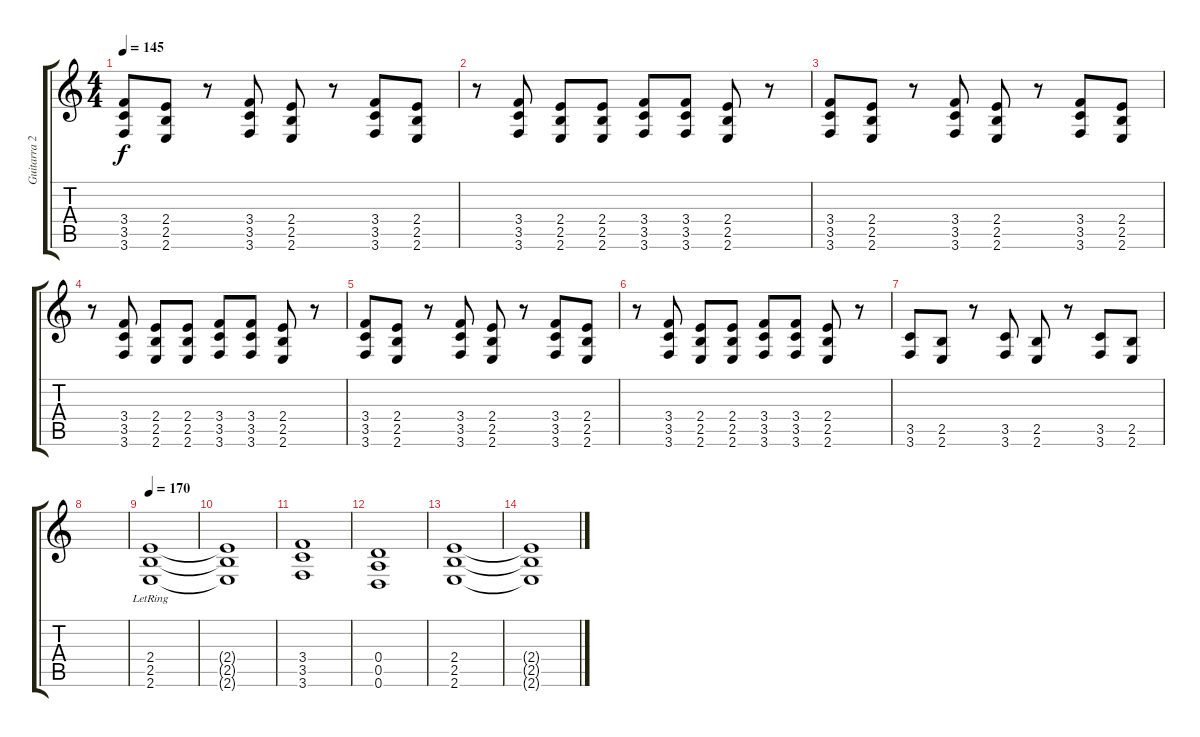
\track ("Guitarra 2" "Guitarra 2") {instrument distortionguitar}
\staff {score tabs}
\tuning (E4 B3 G3 D3 A2 D2) {hide}
\ts (4 4)
\tempo 145
\clef g2
\ks c
(3.4 3.5 3.6).8{dy f} (2.4 2.5 2.6).8 r.8 (3.4 3.5 3.6).8 (2.4 2.5 2.6).8 r.8 (3.4 3.5 3.6).8 (2.4 2.5 2.6).8 |
r.8 (3.4 3.5 3.6).8 (2.4 2.5 2.6).8 (2.4 2.5 2.6).8 (3.4 3.5 3.6).8 (3.4 3.5 3.6).8 (2.4 2.5 2.6).8 r.8 |
(3.4 3.5 3.6).8 (2.4 2.5 2.6).8 r.8 (3.4 3.5 3.6).8 (2.4 2.5 2.6).8 r.8 (3.4 3.5 3.6).8 (2.4 2.5 2.6).8 |
r.8 (3.4 3.5 3.6).8 (2.4 2.5 2.6).8 (2.4 2.5 2.6).8 (3.4 3.5 3.6).8 (3.4 3.5 3.6).8 (2.4 2.5 2.6).8 r.8 |
(3.4 3.5 3.6).8 (2.4 2.5 2.6).8 r.8 (3.4 3.5 3.6).8 (2.4 2.5 2.6).8 r.8 (3.4 3.5 3.6).8 (2.4 2.5 2.6).8 |
r.8 (3.4 3.5 3.6).8 (2.4 2.5 2.6).8 (2.4 2.5 2.6).8 (3.4 3.5 3.6).8 (3.4 3.5 3.6).8 (2.4 2.5 2.6).8 r.8 |
(3.5 3.6).8 (2.5 2.6).8 r.8 (3.5 3.6).8 (2.5 2.6).8 r.8 (3.5 3.6).8 (2.5 2.6).8 |
|
\tempo 170
(2.4{lr} 2.5{lr} 2.6{lr}).1 |
(2.4{t} 2.5{t} 2.6{t}).1 |
(3.4 3.5 3.6).1 |
(0.4 0.5 0.6).1 |
(2.4 2.5 2.6).1 |
(2.4{t} 2.5{t} 2.6{t}).1
